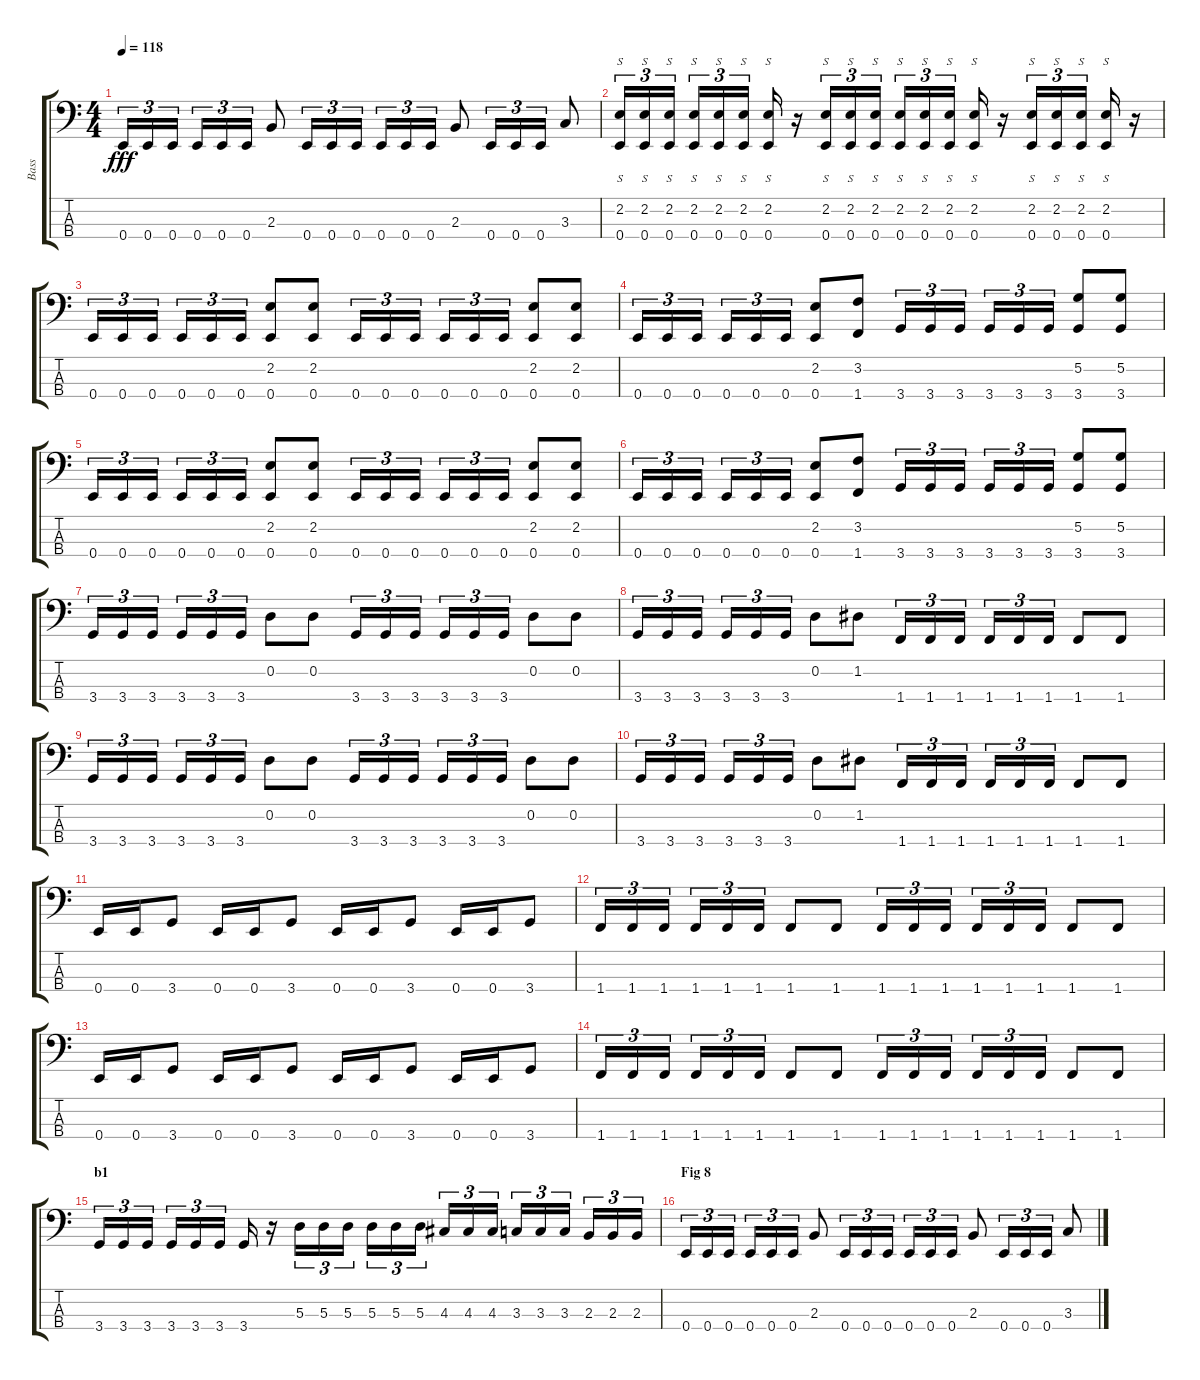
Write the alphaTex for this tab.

\track ("Bass" "Bass") {instrument electricbasspick}
\staff {score tabs}
\tuning (G2 D2 A1 E1) {hide}
\ts (4 4)
\tempo 118
\clef f4
\ks c
0.4.16{tu (3 2) dy fff} 0.4.16{tu (3 2)} 0.4.16{tu (3 2)} 0.4.16{tu (3 2)} 0.4.16{tu (3 2)} 0.4.16{tu (3 2)} 2.3.8 0.4.16{tu (3 2)} 0.4.16{tu (3 2)} 0.4.16{tu (3 2)} 0.4.16{tu (3 2)} 0.4.16{tu (3 2)} 0.4.16{tu (3 2)} 2.3.8 0.4.16{tu (3 2)} 0.4.16{tu (3 2)} 0.4.16{tu (3 2)} 3.3.8 |
(2.2 0.4).16{s tu (3 2)} (2.2 0.4).16{s tu (3 2)} (2.2 0.4).16{s tu (3 2)} (2.2 0.4).16{s tu (3 2)} (2.2 0.4).16{s tu (3 2)} (2.2 0.4).16{s tu (3 2)} (2.2 0.4).16{s} r.16 (2.2 0.4).16{s tu (3 2)} (2.2 0.4).16{s tu (3 2)} (2.2 0.4).16{s tu (3 2)} (2.2 0.4).16{s tu (3 2)} (2.2 0.4).16{s tu (3 2)} (2.2 0.4).16{s tu (3 2)} (2.2 0.4).16{s} r.16 (2.2 0.4).16{s tu (3 2)} (2.2 0.4).16{s tu (3 2)} (2.2 0.4).16{s tu (3 2)} (2.2 0.4).16{s} r.16 |
0.4.16{tu (3 2)} 0.4.16{tu (3 2)} 0.4.16{tu (3 2)} 0.4.16{tu (3 2)} 0.4.16{tu (3 2)} 0.4.16{tu (3 2)} (2.2 0.4).8 (2.2 0.4).8 0.4.16{tu (3 2)} 0.4.16{tu (3 2)} 0.4.16{tu (3 2)} 0.4.16{tu (3 2)} 0.4.16{tu (3 2)} 0.4.16{tu (3 2)} (2.2 0.4).8 (2.2 0.4).8 |
0.4.16{tu (3 2)} 0.4.16{tu (3 2)} 0.4.16{tu (3 2)} 0.4.16{tu (3 2)} 0.4.16{tu (3 2)} 0.4.16{tu (3 2)} (2.2 0.4).8 (3.2 1.4).8 3.4.16{tu (3 2)} 3.4.16{tu (3 2)} 3.4.16{tu (3 2)} 3.4.16{tu (3 2)} 3.4.16{tu (3 2)} 3.4.16{tu (3 2)} (5.2 3.4).8 (5.2 3.4).8 |
0.4.16{tu (3 2)} 0.4.16{tu (3 2)} 0.4.16{tu (3 2)} 0.4.16{tu (3 2)} 0.4.16{tu (3 2)} 0.4.16{tu (3 2)} (2.2 0.4).8 (2.2 0.4).8 0.4.16{tu (3 2)} 0.4.16{tu (3 2)} 0.4.16{tu (3 2)} 0.4.16{tu (3 2)} 0.4.16{tu (3 2)} 0.4.16{tu (3 2)} (2.2 0.4).8 (2.2 0.4).8 |
0.4.16{tu (3 2)} 0.4.16{tu (3 2)} 0.4.16{tu (3 2)} 0.4.16{tu (3 2)} 0.4.16{tu (3 2)} 0.4.16{tu (3 2)} (2.2 0.4).8 (3.2 1.4).8 3.4.16{tu (3 2)} 3.4.16{tu (3 2)} 3.4.16{tu (3 2)} 3.4.16{tu (3 2)} 3.4.16{tu (3 2)} 3.4.16{tu (3 2)} (5.2 3.4).8 (5.2 3.4).8 |
3.4.16{tu (3 2)} 3.4.16{tu (3 2)} 3.4.16{tu (3 2)} 3.4.16{tu (3 2)} 3.4.16{tu (3 2)} 3.4.16{tu (3 2)} 0.2.8 0.2.8 3.4.16{tu (3 2)} 3.4.16{tu (3 2)} 3.4.16{tu (3 2)} 3.4.16{tu (3 2)} 3.4.16{tu (3 2)} 3.4.16{tu (3 2)} 0.2.8 0.2.8 |
3.4.16{tu (3 2)} 3.4.16{tu (3 2)} 3.4.16{tu (3 2)} 3.4.16{tu (3 2)} 3.4.16{tu (3 2)} 3.4.16{tu (3 2)} 0.2.8 1.2.8 1.4.16{tu (3 2)} 1.4.16{tu (3 2)} 1.4.16{tu (3 2)} 1.4.16{tu (3 2)} 1.4.16{tu (3 2)} 1.4.16{tu (3 2)} 1.4.8 1.4.8 |
3.4.16{tu (3 2)} 3.4.16{tu (3 2)} 3.4.16{tu (3 2)} 3.4.16{tu (3 2)} 3.4.16{tu (3 2)} 3.4.16{tu (3 2)} 0.2.8 0.2.8 3.4.16{tu (3 2)} 3.4.16{tu (3 2)} 3.4.16{tu (3 2)} 3.4.16{tu (3 2)} 3.4.16{tu (3 2)} 3.4.16{tu (3 2)} 0.2.8 0.2.8 |
3.4.16{tu (3 2)} 3.4.16{tu (3 2)} 3.4.16{tu (3 2)} 3.4.16{tu (3 2)} 3.4.16{tu (3 2)} 3.4.16{tu (3 2)} 0.2.8 1.2.8 1.4.16{tu (3 2)} 1.4.16{tu (3 2)} 1.4.16{tu (3 2)} 1.4.16{tu (3 2)} 1.4.16{tu (3 2)} 1.4.16{tu (3 2)} 1.4.8 1.4.8 |
0.4.16 0.4.16 3.4.8 0.4.16 0.4.16 3.4.8 0.4.16 0.4.16 3.4.8 0.4.16 0.4.16 3.4.8 |
1.4.16{tu (3 2)} 1.4.16{tu (3 2)} 1.4.16{tu (3 2)} 1.4.16{tu (3 2)} 1.4.16{tu (3 2)} 1.4.16{tu (3 2)} 1.4.8 1.4.8 1.4.16{tu (3 2)} 1.4.16{tu (3 2)} 1.4.16{tu (3 2)} 1.4.16{tu (3 2)} 1.4.16{tu (3 2)} 1.4.16{tu (3 2)} 1.4.8 1.4.8 |
0.4.16 0.4.16 3.4.8 0.4.16 0.4.16 3.4.8 0.4.16 0.4.16 3.4.8 0.4.16 0.4.16 3.4.8 |
1.4.16{tu (3 2)} 1.4.16{tu (3 2)} 1.4.16{tu (3 2)} 1.4.16{tu (3 2)} 1.4.16{tu (3 2)} 1.4.16{tu (3 2)} 1.4.8 1.4.8 1.4.16{tu (3 2)} 1.4.16{tu (3 2)} 1.4.16{tu (3 2)} 1.4.16{tu (3 2)} 1.4.16{tu (3 2)} 1.4.16{tu (3 2)} 1.4.8 1.4.8 |
\section ("" "b1")
3.4.16{tu (3 2)} 3.4.16{tu (3 2)} 3.4.16{tu (3 2)} 3.4.16{tu (3 2)} 3.4.16{tu (3 2)} 3.4.16{tu (3 2)} 3.4.16 r.16 5.3.16{tu (3 2)} 5.3.16{tu (3 2)} 5.3.16{tu (3 2)} 5.3.16{tu (3 2)} 5.3.16{tu (3 2)} 5.3.16{tu (3 2)} 4.3.16{tu (3 2)} 4.3.16{tu (3 2)} 4.3.16{tu (3 2)} 3.3.16{tu (3 2)} 3.3.16{tu (3 2)} 3.3.16{tu (3 2)} 2.3.16{tu (3 2)} 2.3.16{tu (3 2)} 2.3.16{tu (3 2)} |
\section ("" "Fig 8")
0.4.16{tu (3 2)} 0.4.16{tu (3 2)} 0.4.16{tu (3 2)} 0.4.16{tu (3 2)} 0.4.16{tu (3 2)} 0.4.16{tu (3 2)} 2.3.8 0.4.16{tu (3 2)} 0.4.16{tu (3 2)} 0.4.16{tu (3 2)} 0.4.16{tu (3 2)} 0.4.16{tu (3 2)} 0.4.16{tu (3 2)} 2.3.8 0.4.16{tu (3 2)} 0.4.16{tu (3 2)} 0.4.16{tu (3 2)} 3.3.8
